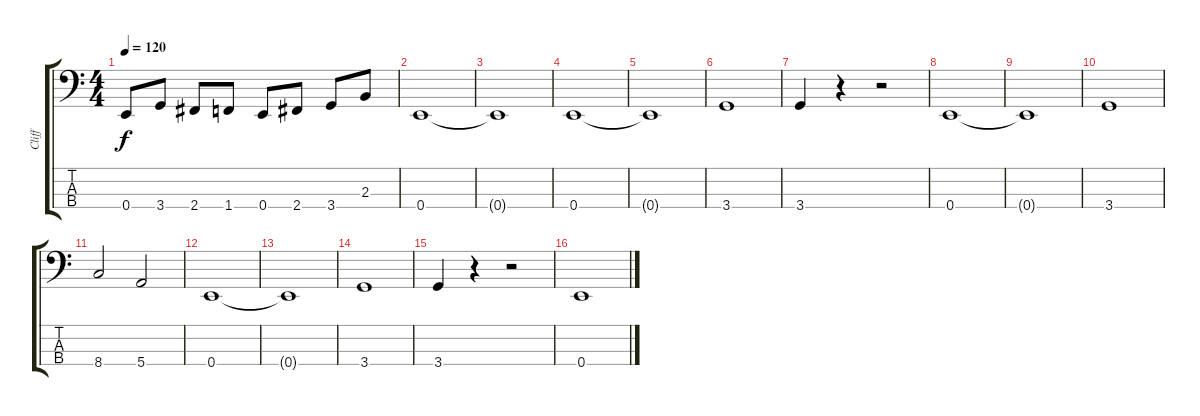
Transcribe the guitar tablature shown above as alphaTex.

\track ("Cliff" "Cliff") {instrument electricbassfinger}
\staff {score tabs}
\tuning (G2 D2 A1 E1) {hide}
\ts (4 4)
\tempo 120
\clef f4
\ks c
0.4.8{dy f} 3.4.8 2.4.8 1.4.8 0.4.8 2.4.8 3.4.8 2.3.8 |
0.4.1 |
0.4{t}.1 |
0.4.1 |
0.4{t}.1 |
3.4.1 |
3.4.4 r.4 r.2 |
0.4.1 |
0.4{t}.1 |
3.4.1 |
8.4.2 5.4.2 |
0.4.1 |
0.4{t}.1 |
3.4.1 |
3.4.4 r.4 r.2 |
0.4.1
